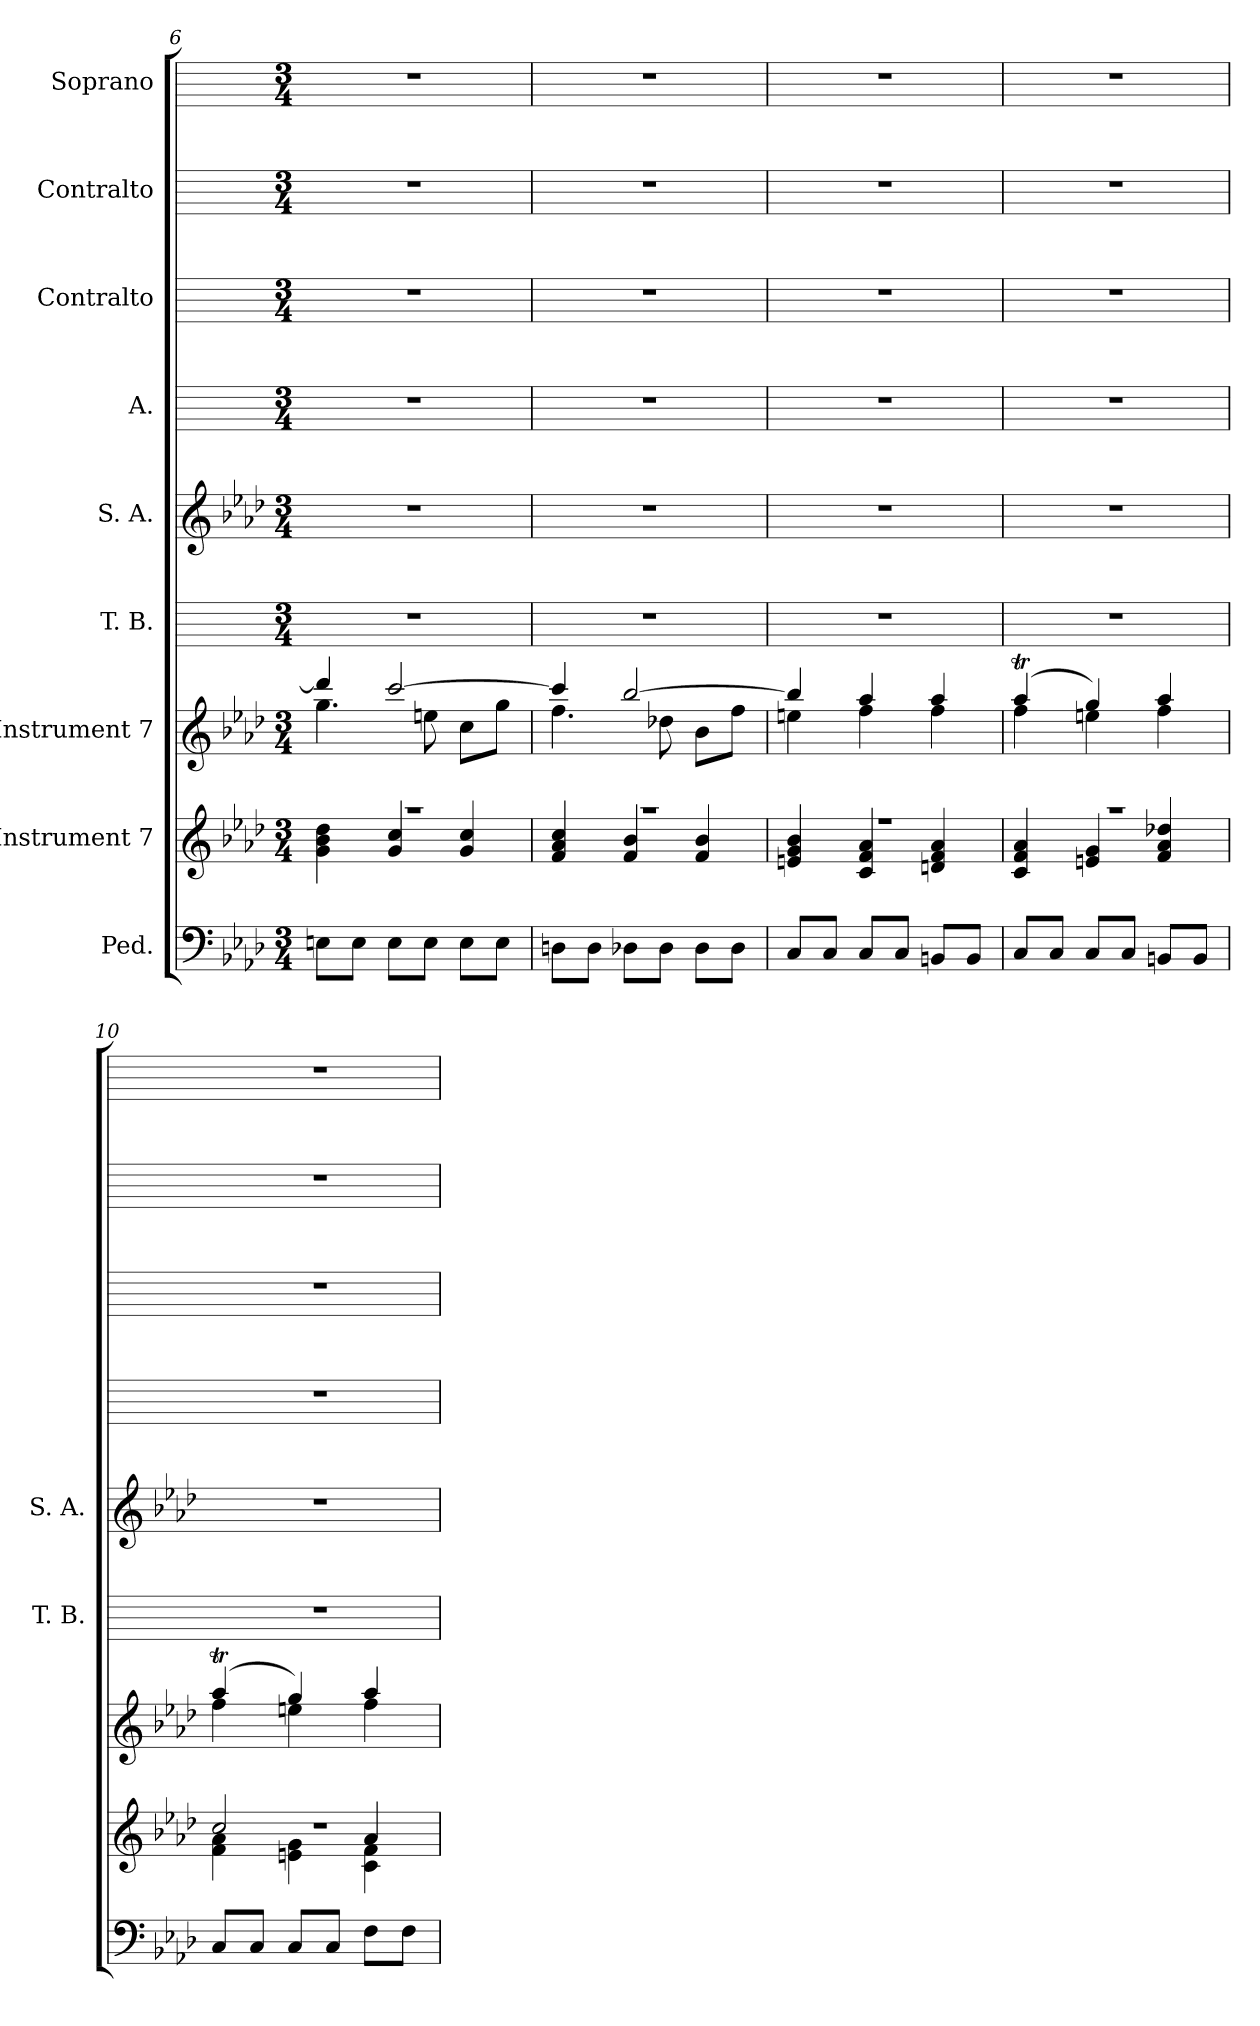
**kern	**kern	**kern	**kern	**kern	**kern	**kern	**kern	**kern
*part9	*part8	*part7	*part6	*part5	*part4	*part3	*part2	*part1
*staff9	*staff8	*staff7	*staff6	*staff5	*staff4	*staff3	*staff2	*staff1
*I"Ped.	*I"Instrument 7	*I"Instrument 7	*I"T.  B.	*I"S.  A.	*I"A.	*I"Contralto	*I"Contralto	*I"Soprano
*	*	*	*I'T.  B.	*I'S.  A.	*	*	*	*
!!LO:LB:g=z
*clefF4	*clefG2	*clefG2	*	*clefG2	*	*	*	*
*k[b-e-a-d-]	*k[b-e-a-d-]	*k[b-e-a-d-]	*k[]	*k[b-e-a-d-]	*k[]	*k[]	*k[]	*k[]
*A-:	*A-:	*A-:	*C:	*A-:	*C:	*C:	*C:	*C:
*M3/4	*M3/4	*M3/4	*M3/4	*M3/4	*M3/4	*M3/4	*M3/4	*M3/4
=6	=6	=6	=6	=6	=6	=6	=6	=6
*	*^	*^	*	*	*	*	*	*
8En\L	2.r	4b-\ 4g\ 4dd-\	4ddd-/]	4.gg\	2.r	2.r	2.r	2.r	2.r	2.r
8E\J	.	.	.	.	.	.	.	.	.	.
8E\L	.	4cc/ 4g/	[>2ccc/	.	.	.	.	.	.	.
8E\J	.	.	.	8een\	.	.	.	.	.	.
8E\L	.	4cc/ 4g/	.	8cc\L	.	.	.	.	.	.
8E\J	.	.	.	8gg\J	.	.	.	.	.	.
=7	=7	=7	=7	=7	=7	=7	=7	=7	=7	=7
8Dn\L	2.r	4a-/ 4f/ 4cc/	4ccc/]	4.ff\	2.r	2.r	2.r	2.r	2.r	2.r
8D\J	.	.	.	.	.	.	.	.	.	.
8D-X\L	.	4b-/ 4f/	[>2bb-/	.	.	.	.	.	.	.
8D-\J	.	.	.	8dd-X\	.	.	.	.	.	.
8D-\L	.	4b-/ 4f/	.	8b-\L	.	.	.	.	.	.
8D-\J	.	.	.	8ff\J	.	.	.	.	.	.
=8	=8	=8	=8	=8	=8	=8	=8	=8	=8	=8
8C/L	2.r	4g/ 4en/ 4b-/	4bb-/]	4een\	2.r	2.r	2.r	2.r	2.r	2.r
8C/J	.	.	.	.	.	.	.	.	.	.
8C/L	.	4a-/ 4c/ 4f/	4aa-/	4ff\	.	.	.	.	.	.
8C/J	.	.	.	.	.	.	.	.	.	.
8BBn/L	.	4a-/ 4f/ 4dn/	4aa-/	4ff\	.	.	.	.	.	.
8BB/J	.	.	.	.	.	.	.	.	.	.
=9	=9	=9	=9	=9	=9	=9	=9	=9	=9	=9
8C/L	2.r	4f/ 4c/ 4a-/	(>4aa-T/	4ff\	2.r	2.r	2.r	2.r	2.r	2.r
8C/J	.	.	.	.	.	.	.	.	.	.
8C/L	.	4en/ 4g/	4gg/)	4een\	.	.	.	.	.	.
8C/J	.	.	.	.	.	.	.	.	.	.
8BBn/L	.	4dd-X/ 4a-/ 4f/	4aa-/	4ff\	.	.	.	.	.	.
8BB/J	.	.	.	.	.	.	.	.	.	.
=10	=10	=10	=10	=10	=10	=10	=10	=10	=10	=10
*	*	*^	*	*	*	*	*	*	*	*
8C/L	2.r	2cc/	4f\ 4a-\	(>4aa-T/	4ff\	2.r	2.r	2.r	2.r	2.r	2.r
8C/J	.	.	.	.	.	.	.	.	.	.	.
8C/L	.	.	4en\ 4g\	4gg/)	4een\	.	.	.	.	.	.
8C/J	.	.	.	.	.	.	.	.	.	.	.
8F\L	.	4a-/	4f\ 4c\	4aa-/	4ff\	.	.	.	.	.	.
8F\J	.	.	.	.	.	.	.	.	.	.	.
*	*v	*v	*v	*	*	*	*	*	*	*	*
*	*	*v	*v	*	*	*	*	*	*
=	=	=	=	=	=	=	=	=
*-	*-	*-	*-	*-	*-	*-	*-	*-
